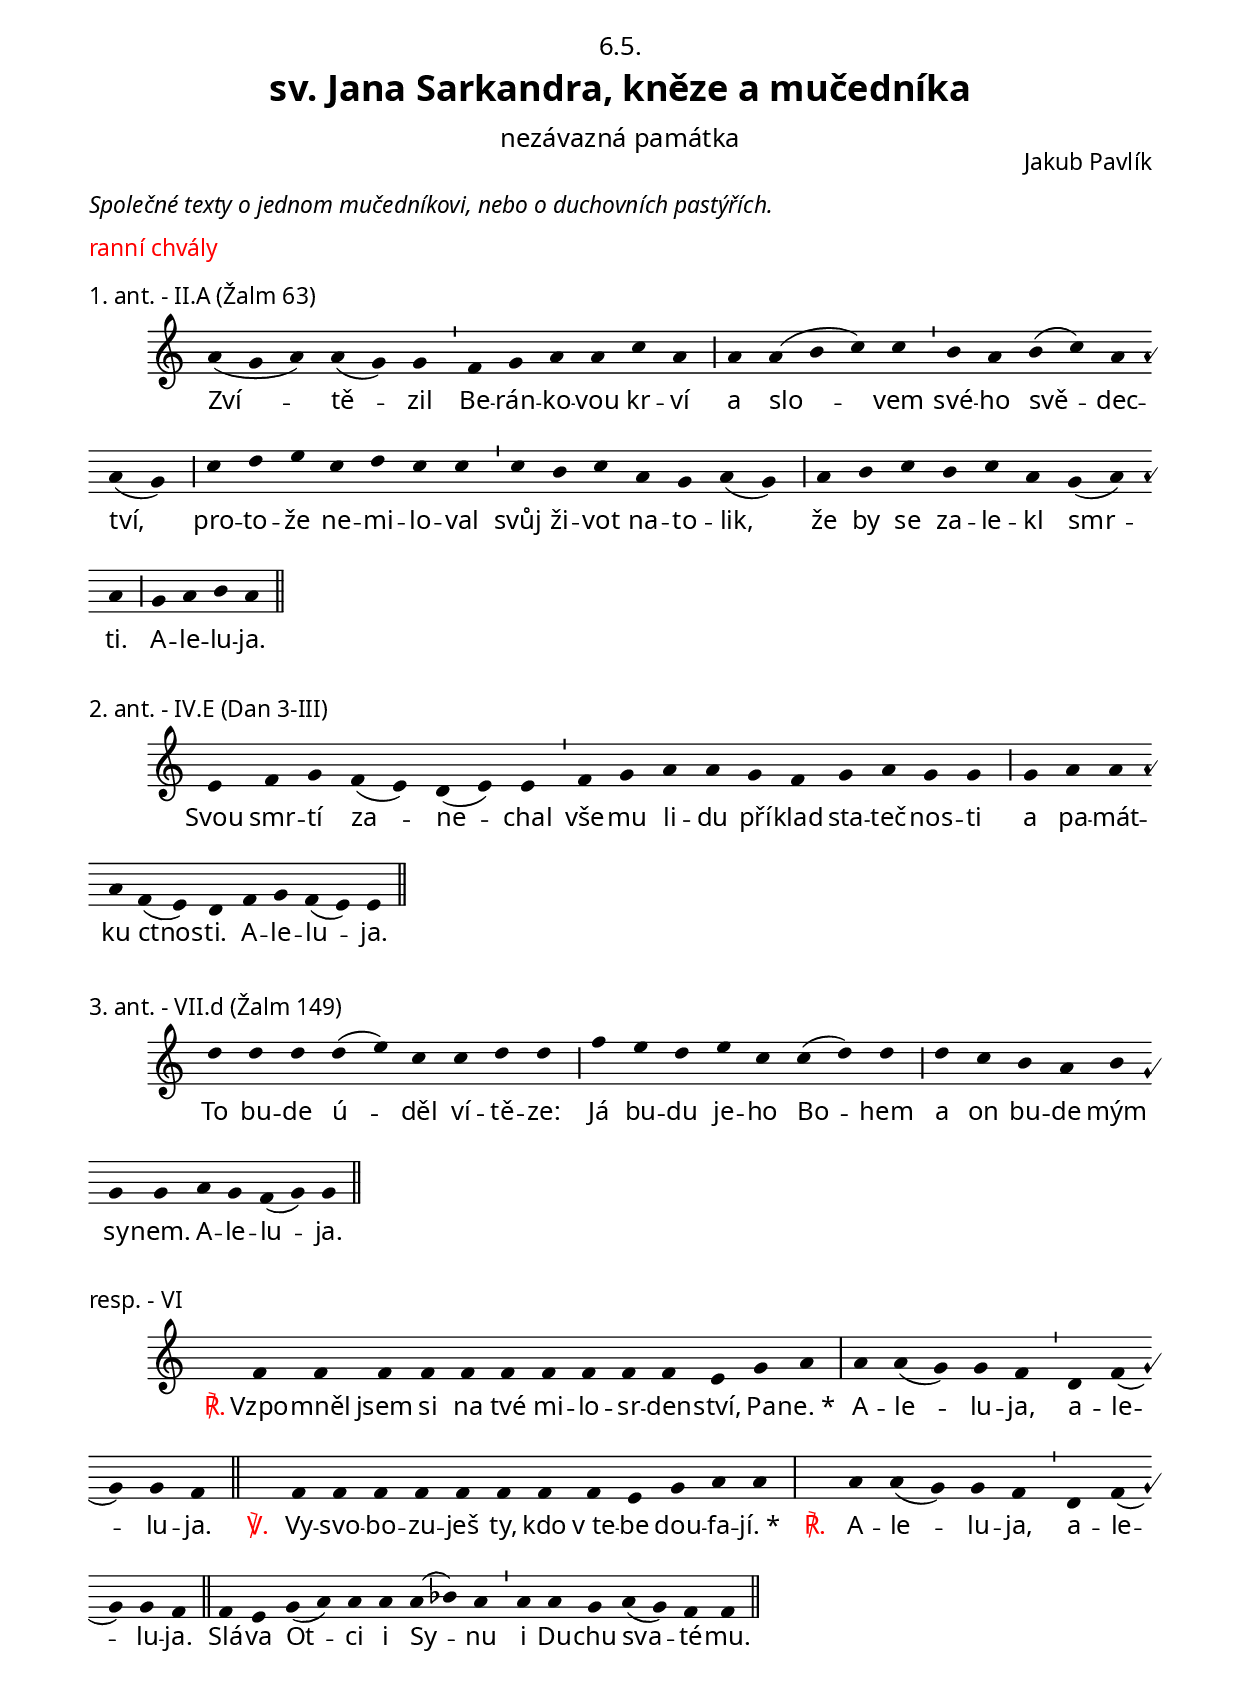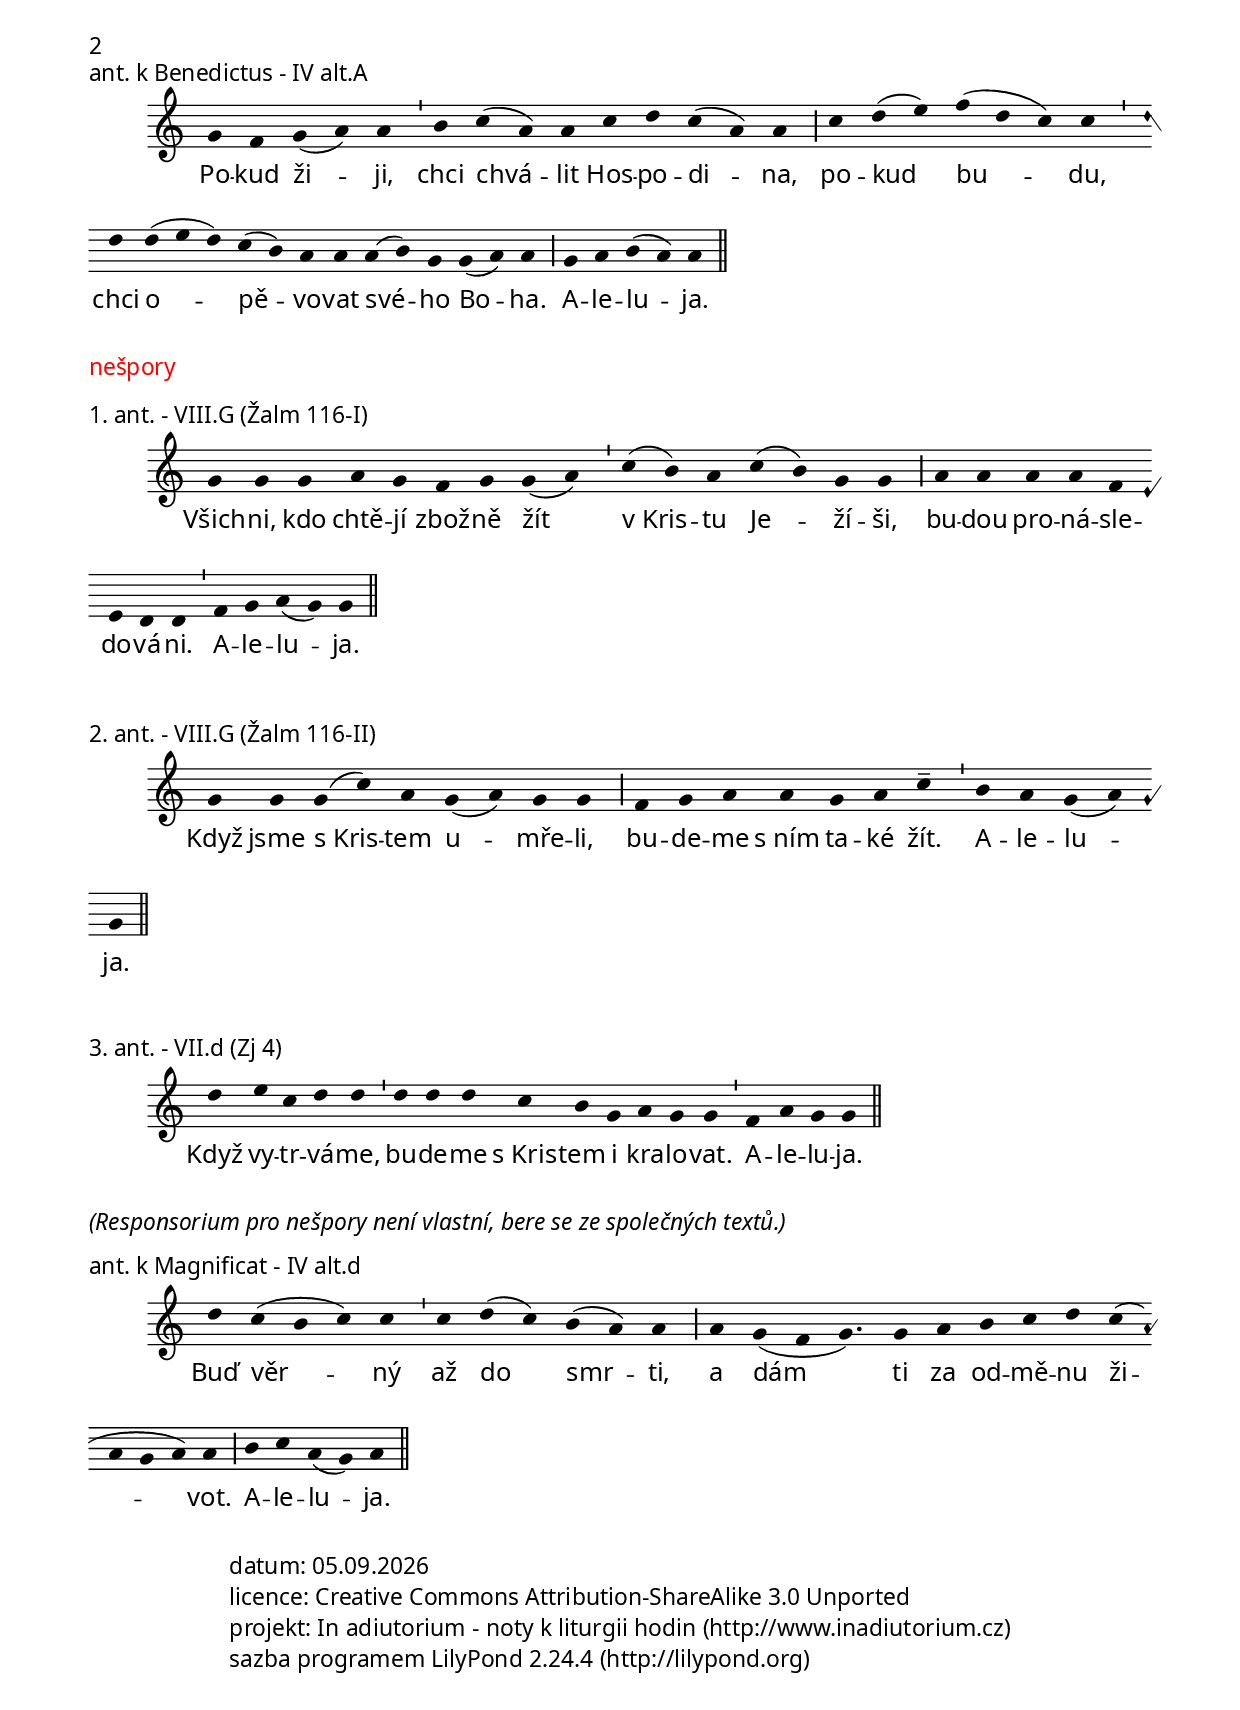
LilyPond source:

\version "2.15.37"

\include "../spolecne.ly"
\include "../dilyresponsorii.ly"

\header {
  title = \markup\titleSvatek
            "sv. Jana Sarkandra, kněze a mučedníka"
            "nezávazná památka"
            6.5.
  composer = "Jakub Pavlík"
}

\markup\communia #'(#:mucednik #:pastyr)

\markup {\nadpisHodinka {"ranní chvály"}}

\score {
  \relative c'' {
    \choralniRezim
    a4( g a) a( g) g \barMin f g a a c a \barMaior
    a a( b c) c \barMin b a b( c) a a( g) \barMaior
    c d e c d c c \barMin c b c a g a( g) \barMaior
    a b c b c a g( a) a \barMaior
    g a b a \barFinalis
  }
  \addlyrics {
    Zví -- tě -- zil Be -- rán -- ko -- vou kr -- ví
    a slo -- vem své -- ho svě -- dec -- tví,
    pro -- to -- že ne -- mi -- lo -- val svůj ži -- vot na -- to -- lik,
    že by se za -- le -- kl smr -- ti.
    A -- le -- lu -- ja.
  }
  \header {
    quid = "1. ant."
    modus = "II"
    differentia = "A"
    psalmus = "Žalm 63"
    id = "rch-a1"
    piece = \markup {\sestavTitulek}
  }
}

\score {
  \relative c' {
    \choralniRezim
    e4 f g f( e) d( e) e \barMin
    f g a a g f g a g g \barMaior
    g a a a f( e) d
    f g f( e) e \barFinalis
  }
  \addlyrics {
    Svou smr -- tí za -- ne -- chal
    vše -- mu li -- du
    pří -- klad sta -- teč -- nos -- ti
    a pa -- mát -- ku ctnos -- ti.
    A -- le -- lu -- ja.
  }
  \header {
    quid = "2. ant."
    modus = "IV"
    differentia = "E"
    psalmus = "Dan 3-III"
    id = "rch-a2"
    piece = \markup {\sestavTitulek}
  }
}

\score {
  \relative c'' {
    \choralniRezim
    d4 d d d( e) c c d d \barMaior
    f e d e c c( d) d \barMaior
    d c b a b g g
    a g f( g) g \barFinalis
  }
  \addlyrics {
    To bu -- de ú -- děl ví -- tě -- ze:
    Já bu -- du je -- ho Bo -- hem
    a on bu -- de mým sy -- nem.
    A -- le -- lu -- ja.
  }
  \header {
    quid = "3. ant."
    modus = "VII"
    differentia = "d"
    psalmus = "Žalm 149"
    id = "rch-a3"
    piece = \markup {\sestavTitulek}
  }
}

\score {
  \relative c' {
    \choralniRezim

    % R
    \neviditelna f
    f4 f f f f f f f f f e g a \barMax
    \respVIalelujaResponsum \barFinalis
    % V
    \neviditelna f
    f4 f f f f f f f e g a a \barMax
    % R
    \neviditelna a
    \respVIalelujaResponsum \barFinalis
    % Slava
    \respVIalelujaDoxologie \barFinalis
  }
  \addlyrics {
    \Response Vzpo -- mněl jsem si na tvé mi -- lo -- sr -- den -- ství, Pa -- ne._* \textRespAleluja
    \Verse Vy -- svo -- bo -- zu -- ješ ty, kdo v_te -- be dou -- fa -- jí._*
    \Response \textRespAleluja
    \textRespDoxologie
  }
  \header {
    quid = "resp."
    modus = "VI"
    id = "rch-r"
    piece = \markup {\sestavTitulekResp}
  }
}

\score {
  \relative c'' {
    \choralniRezim
    g f g( a) a \barMin
    b c( a) a c d c( a) a \barMaior
    c d( e) f( d c) c \barMin
    d d( e d) c( b) a a a( b) g g( a) a \barMaior
    g a b( a) a \barFinalis
  }
  \addlyrics {
    Po -- kud ži -- ji,
      chci chvá -- lit Hos -- po -- di -- na,
    po -- kud bu -- du,
      chci o -- pě -- vo -- vat své -- ho Bo -- ha.
    A -- le -- lu -- ja.
  }
  \header {
    quid = "ant. k Benedictus"
    modus = "IV alt"
    differentia = "A"
    psalmus = ""
    id = "rch-aben"
    piece = \markup {\sestavTitulekBezZalmu}
  }
}

\markup {\nadpisHodinka {"nešpory"}}

\score {
  \relative c'' {
    \choralniRezim
    g4 g g a g f g g( a) \barMin
    c( b) a c( b) g g \barMaior
    a a a a f e d d \barMin
    f g a( g) g \barFinalis
  }
  \addlyrics {
    Všich -- ni, kdo chtě -- jí zbož -- ně žít
    v_Kris -- tu Je -- ží -- ši,
    bu -- dou pro -- ná -- sle -- do -- vá -- ni.
    A -- le -- lu -- ja.
  }
  \header {
    quid = "1. ant."
    modus = "VIII"
    differentia = "G"
    psalmus = "Žalm 116-I"
    id = "ne-a1"
    piece = \markup {\sestavTitulek}
  }
}

\score {
  \relative c'' {
    \choralniRezim
    g4 g g( c) a g( a) g g \barMaior
    f g a a g a c-- \barMin
    b a g( a) g \barFinalis
  }
  \addlyrics {
    Když jsme s_Kris -- tem u -- mře -- li,
    bu -- de -- me s_ním ta -- ké žít.
    A -- le -- lu -- ja.
  }
  \header {
    quid = "2. ant."
    modus = "VIII"
    differentia = "G"
    psalmus = "Žalm 116-II"
    fial = "pust_svatytyden.ly#st-rch-a2?zacatek"
    id = "ne-a2"
    piece = \markup {\sestavTitulek}
  }
}

\score {
  \relative c'' {
    \choralniRezim
    d4 e c d d \barMin
    d d d c b g a g g \barMin
    f a g g \barFinalis
  }
  \addlyrics {
    Když vy -- tr -- vá -- me,
    bu -- de -- me s_Kris -- tem i kra -- lo -- vat.
    A -- le -- lu -- ja.
  }
  \header {
    quid = "3. ant."
    modus = "VII"
    differentia = "d"
    psalmus = "Zj 4"
    id = "ne-a3"
    piece = \markup {\sestavTitulek}
  }
}

\markup\italic{(Responsorium pro nešpory není vlastní, bere se ze společných textů.)}

\score {
  \relative c'' {
    \choralniRezim
    d4 c( b c) c \barMin c d( c) b( a) a \barMaior
    a g( f g4.) g4 a b c d c( a g a) a \barMaior
    b c a( g) a \barFinalis
  }
  \addlyrics {
    Buď věr -- ný až do smr -- ti,
    a dám ti za od -- mě -- nu ži -- vot.
    A -- le -- lu -- ja.
  }
  \header {
    quid = "ant. k Magnificat"
    modus = "IV alt"
    differentia = "d"
    psalmus = ""
    placet = "značně netypická; v modu nesedí moc pevně"
    id = "ne-amag"
    piece = \markup {\sestavTitulekBezZalmu}
  }
}

